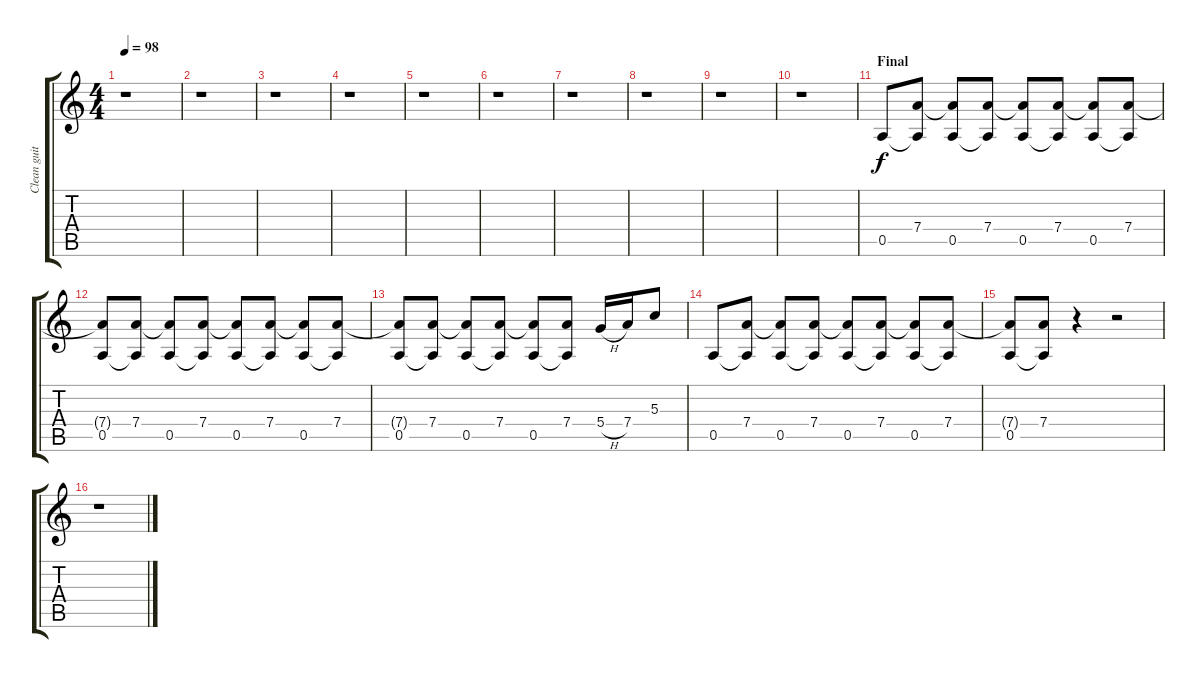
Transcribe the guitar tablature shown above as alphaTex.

\track ("Clean guitar" "Clean guit") {instrument electricguitarjazz}
\staff {score tabs}
\tuning (E4 B3 G3 D3 A2 E2) {hide}
\ts (4 4)
\tempo 98
\clef g2
\ks c
r.1{dy f} |
r.1 |
r.1 |
r.1 |
r.1 |
r.1 |
r.1 |
r.1 |
r.1 |
r.1 |
\section ("" "Final")
0.5.8 (7.4 0.5{t}).8 (7.4{t} 0.5).8 (7.4 0.5{t}).8 (7.4{t} 0.5).8 (7.4 0.5{t}).8 (7.4{t} 0.5).8 (7.4 0.5{t}).8 |
(7.4{t} 0.5).8 (7.4 0.5{t}).8 (7.4{t} 0.5).8 (7.4 0.5{t}).8 (7.4{t} 0.5).8 (7.4 0.5{t}).8 (7.4{t} 0.5).8 (7.4 0.5{t}).8 |
(7.4{t} 0.5).8 (7.4 0.5{t}).8 (7.4{t} 0.5).8 (7.4 0.5{t}).8 (7.4{t} 0.5).8 (7.4 0.5{t}).8 5.4{h}.16 7.4.16 5.3.8 |
0.5.8 (7.4 0.5{t}).8 (7.4{t} 0.5).8 (7.4 0.5{t}).8 (7.4{t} 0.5).8 (7.4 0.5{t}).8 (7.4{t} 0.5).8 (7.4 0.5{t}).8 |
(7.4{t} 0.5).8 (7.4 0.5{t}).8 r.4 r.2 |
r.1
